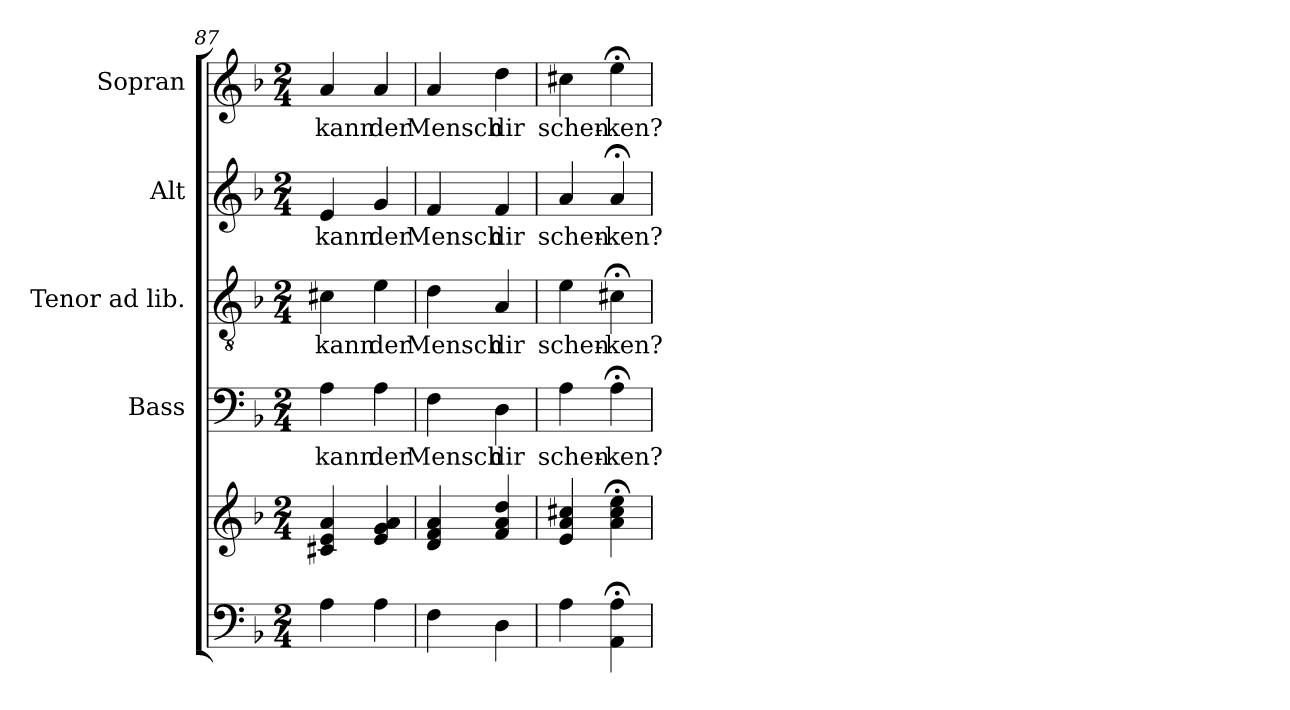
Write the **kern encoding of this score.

**kern	**kern	**kern	**text	**kern	**text	**kern	**text	**kern	**text
*part5	*part5	*part4	*part4	*part3	*part3	*part2	*part2	*part1	*part1
*staff6	*staff5	*staff4	*staff4	*staff3	*staff3	*staff2	*staff2	*staff1	*staff1
*	*	*I"Bass	*	*I"Tenor ad lib.	*	*I"Alt	*	*I"Sopran	*
*	*	*I'B.	*	*I'T.	*	*I'A.	*	*I'S.	*
!!LO:LB:g=z
*clefF4	*clefG2	*clefF4	*	*clefGv2	*	*clefG2	*	*clefG2	*
*k[b-]	*k[b-]	*k[b-]	*	*k[b-]	*	*k[b-]	*	*k[b-]	*
*F:	*F:	*F:	*	*F:	*	*F:	*	*F:	*
*M2/4	*M2/4	*M2/4	*	*M2/4	*	*M2/4	*	*M2/4	*
=87	=87	=87	=87	=87	=87	=87	=87	=87	=87
!	!	!	!LO:LY:b	!	!LO:LY:b	!	!LO:LY:b	!	!LO:LY:b
4A\	4c#X/ 4e/ 4a/	4A\	kann	4c#X\	kann	4e/	kann	4a/	kann
!	!	!	!LO:LY:b	!	!LO:LY:b	!	!LO:LY:b	!	!LO:LY:b
4A\	4e/ 4g/ 4a/	4A\	der	4e\	der	4g/	der	4a/	der
=88	=88	=88	=88	=88	=88	=88	=88	=88	=88
!	!	!	!LO:LY:b	!	!LO:LY:b	!	!LO:LY:b	!	!LO:LY:b
4F\	4d/ 4f/ 4a/	4F\	Mensch	4d\	Mensch	4f/	Mensch	4a/	Mensch
!	!	!	!LO:LY:b	!	!LO:LY:b	!	!LO:LY:b	!	!LO:LY:b
4D\	4f/ 4a/ 4dd/	4D\	dir	4A/	dir	4f/	dir	4dd\	dir
=89	=89	=89	=89	=89	=89	=89	=89	=89	=89
!	!	!	!LO:LY:b	!	!LO:LY:b	!	!LO:LY:b	!	!LO:LY:b
4A\	4e/ 4a/ 4cc#X/	4A\	schen-	4e\	schen-	4a/	schen-	4cc#X\	schen-
!	!	!	!LO:LY:b	!	!LO:LY:b	!	!LO:LY:b	!	!LO:LY:b
4AA\; 4A\;	4a\;< 4cc#\;< 4ee\;<	4A;<\	-ken?	4c#X;<\	-ken?	4a;</	-ken?	4ee;<\	-ken?
=	=	=	=	=	=	=	=	=	=
*-	*-	*-	*-	*-	*-	*-	*-	*-	*-
